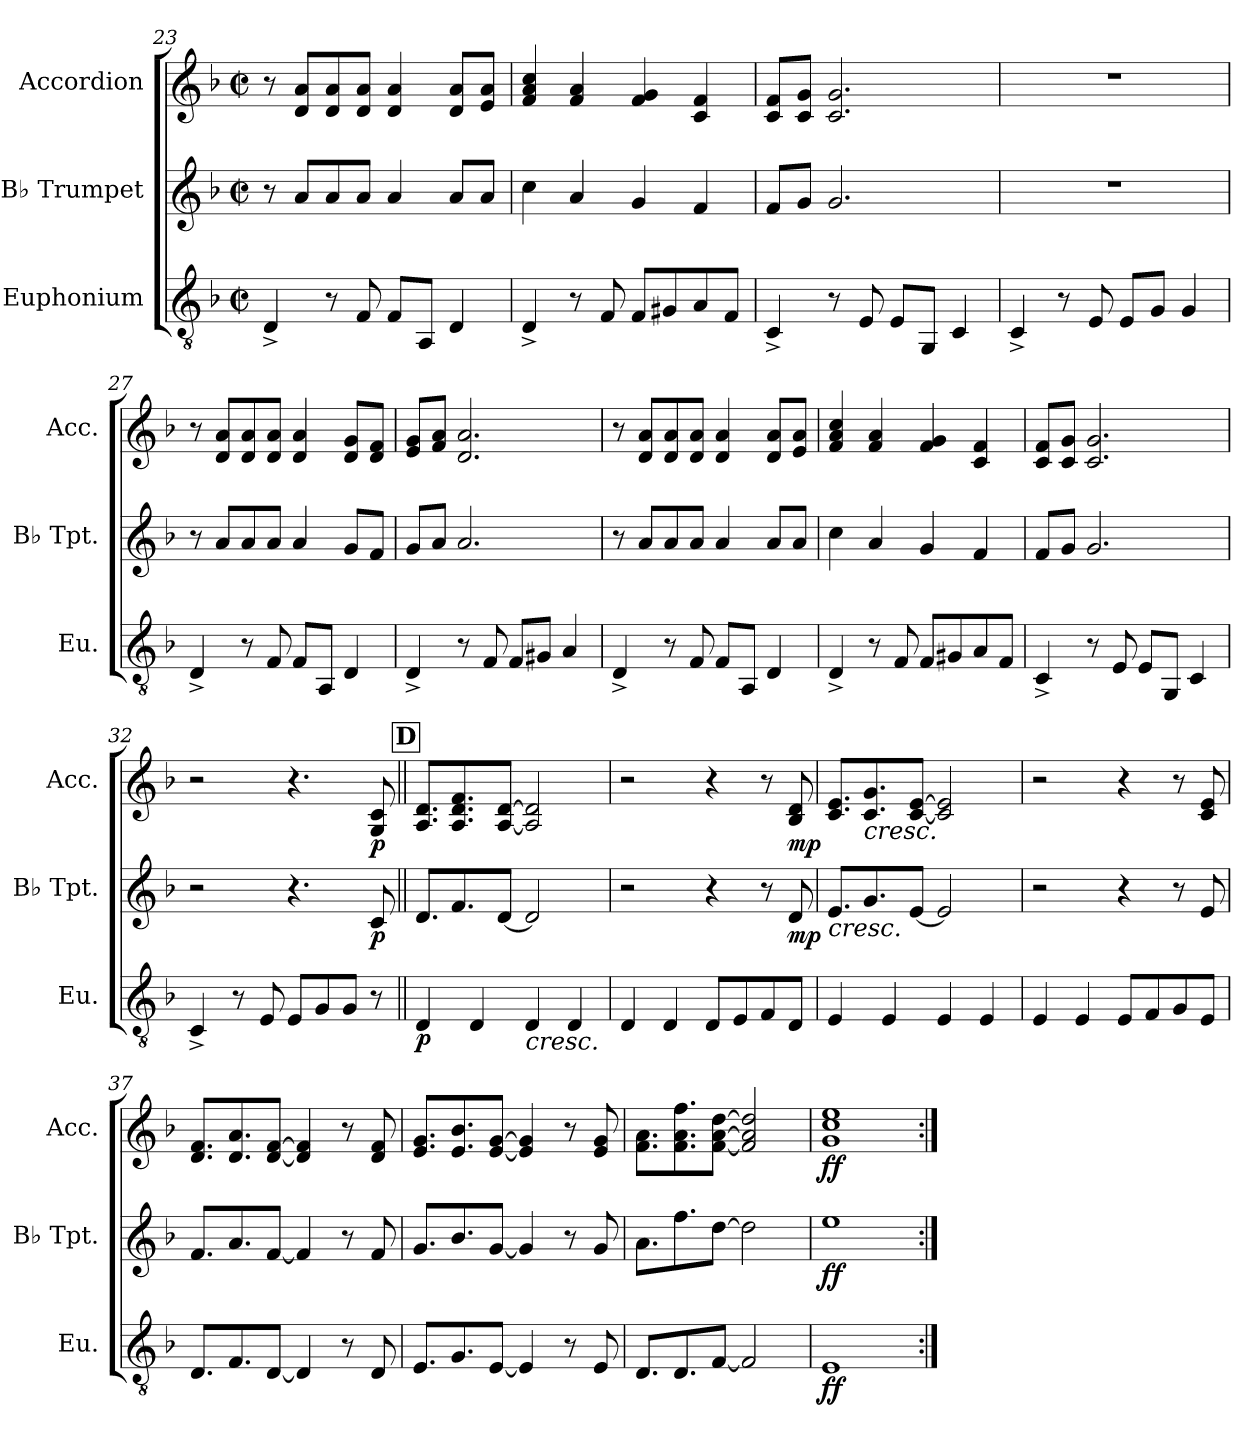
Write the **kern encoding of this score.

**kern	**dynam	**kern	**dynam	**kern	**dynam
*part3	*part3	*part2	*part2	*part1	*part1
*staff3	*staff3	*staff2	*staff2	*staff1	*staff1
*I"Euphonium	*	*I"B♭ Trumpet	*	*I"Accordion	*
*I'Eu.	*	*I'B♭ Tpt.	*	*I'Acc.	*
*clefGv2	*	*clefG2	*	*clefG2	*
*ITrd1c2	*	*ITrd1c2	*	*	*
*k[b-e-a-]	*	*k[b-e-a-]	*	*k[b-]	*
*M2/2	*	*M2/2	*	*M2/2	*
*met(c|)	*	*met(c|)	*	*met(c|)	*
=23	=23	=23	=23	=23	=23
4C^	.	8r	.	8r	.
.	.	8gL	.	8d 8aL	.
8r	.	8g	.	8d 8a	.
8E-	.	8gJ	.	8d 8aJ	.
8E-L	.	4g	.	4d 4a	.
8GGJ	.	.	.	.	.
4C	.	8gL	.	8d 8aL	.
.	.	8gJ	.	8e 8aJ	.
=24	=24	=24	=24	=24	=24
4C^	.	4b-	.	4f 4a 4cc	.
8r	.	4g	.	4f 4a	.
8E-	.	.	.	.	.
8E-L	.	4f	.	4f 4g	.
8F#X	.	.	.	.	.
8G	.	4e-	.	4c 4f	.
8E-J	.	.	.	.	.
=25	=25	=25	=25	=25	=25
4BB-^	.	8e-L	.	8c 8fL	.
.	.	8fJ	.	8c 8gJ	.
8r	.	2.f	.	2.c 2.g	.
8D	.	.	.	.	.
8DL	.	.	.	.	.
8FFJ	.	.	.	.	.
4BB-	.	.	.	.	.
=26	=26	=26	=26	=26	=26
4BB-^	.	1r	.	1r	.
8r	.	.	.	.	.
8D	.	.	.	.	.
8DL	.	.	.	.	.
8FJ	.	.	.	.	.
4F	.	.	.	.	.
=27	=27	=27	=27	=27	=27
4C^	.	8r	.	8r	.
.	.	8gL	.	8d 8aL	.
8r	.	8g	.	8d 8a	.
8E-	.	8gJ	.	8d 8aJ	.
8E-L	.	4g	.	4d 4a	.
8GGJ	.	.	.	.	.
4C	.	8fL	.	8d 8gL	.
.	.	8e-J	.	8d 8fJ	.
=28	=28	=28	=28	=28	=28
4C^	.	8fL	.	8e 8gL	.
.	.	8gJ	.	8f 8aJ	.
8r	.	2.g	.	2.d 2.a	.
8E-	.	.	.	.	.
8E-L	.	.	.	.	.
8F#XJ	.	.	.	.	.
4G	.	.	.	.	.
=29	=29	=29	=29	=29	=29
4C^	.	8r	.	8r	.
.	.	8gL	.	8d 8aL	.
8r	.	8g	.	8d 8a	.
8E-	.	8gJ	.	8d 8aJ	.
8E-L	.	4g	.	4d 4a	.
8GGJ	.	.	.	.	.
4C	.	8gL	.	8d 8aL	.
.	.	8gJ	.	8e 8aJ	.
=30	=30	=30	=30	=30	=30
4C^	.	4b-	.	4f 4a 4cc	.
8r	.	4g	.	4f 4a	.
8E-	.	.	.	.	.
8E-L	.	4f	.	4f 4g	.
8F#X	.	.	.	.	.
8G	.	4e-	.	4c 4f	.
8E-J	.	.	.	.	.
=31	=31	=31	=31	=31	=31
4BB-^	.	8e-L	.	8c 8fL	.
.	.	8fJ	.	8c 8gJ	.
8r	.	2.f	.	2.c 2.g	.
8D	.	.	.	.	.
8DL	.	.	.	.	.
8FFJ	.	.	.	.	.
4BB-	.	.	.	.	.
=32	=32	=32	=32	=32	=32
4BB-^	.	2r	.	2r	.
8r	.	.	.	.	.
8D	.	.	.	.	.
8DL	.	4.r	.	4.r	.
8F	.	.	.	.	.
8FJ	.	.	.	.	.
!	!	!	!LO:DY:b	!	!LO:DY:b
8r	.	8B-	p	8G 8c	p
!!LO:REH:place=s1:a:B:fs=14:t=D
=33||	=33||	=33||	=33||	=33||	=33||
!	!LO:DY:b	!	!	!	!
4C	p	8.cL	.	8.A 8.dL	.
.	.	8.e-	.	8.A 8.d 8.f	.
4C	.	.	.	.	.
.	.	[8cJ	.	[8A [8dJ	.
!LO:TX:b:i:t=cresc.	!	!	!	!	!
4C	.	2c]	.	2A] 2d]	.
4C	.	.	.	.	.
=34	=34	=34	=34	=34	=34
4C	.	2r	.	2r	.
4C	.	.	.	.	.
8CL	.	4r	.	4r	.
8D	.	.	.	.	.
8E-	.	8r	.	8r	.
!	!	!	!LO:DY:b	!	!LO:DY:b
8CJ	.	8c	mp	8B- 8d	mp
=35	=35	=35	=35	=35	=35
!	!	!LO:TX:b:i:t=cresc.	!	!	!
4D	.	8.dL	.	8.c 8.eL	.
!	!	!	!	!LO:TX:b:i:t=cresc.	!
.	.	8.f	.	8.c 8.g	.
4D	.	.	.	.	.
.	.	[8dJ	.	[8c [8eJ	.
4D	.	2d]	.	2c] 2e]	.
4D	.	.	.	.	.
=36	=36	=36	=36	=36	=36
4D	.	2r	.	2r	.
4D	.	.	.	.	.
8DL	.	4r	.	4r	.
8E-	.	.	.	.	.
8F	.	8r	.	8r	.
8DJ	.	8d	.	8c 8e	.
=37	=37	=37	=37	=37	=37
8.CL	.	8.e-L	.	8.d 8.fL	.
8.E-	.	8.g	.	8.d 8.a	.
[8CJ	.	[8e-J	.	[8d [8fJ	.
4C]	.	4e-]	.	4d] 4f]	.
8r	.	8r	.	8r	.
8C	.	8e-	.	8d 8f	.
=38	=38	=38	=38	=38	=38
8.DL	.	8.fL	.	8.e 8.gL	.
8.F	.	8.a-	.	8.e 8.b-	.
[8DJ	.	[8fJ	.	[8e [8gJ	.
4D]	.	4f]	.	4e] 4g]	.
8r	.	8r	.	8r	.
8D	.	8f	.	8e 8g	.
=39	=39	=39	=39	=39	=39
8.CL	.	8.gL	.	8.f 8.aL	.
8.C	.	8.ee-	.	8.f 8.a 8.ff	.
[8E-J	.	[8ccJ	.	[8f [8a [8ddJ	.
2E-]	.	2cc]	.	2f] 2a] 2dd]	.
=40	=40	=40	=40	=40	=40
!	!LO:DY:b	!	!LO:DY:b	!	!LO:DY:b
1D	ff	1dd	ff	1g 1cc 1ee	ff
=:|!	=:|!	=:|!	=:|!	=:|!	=:|!
*-	*-	*-	*-	*-	*-
